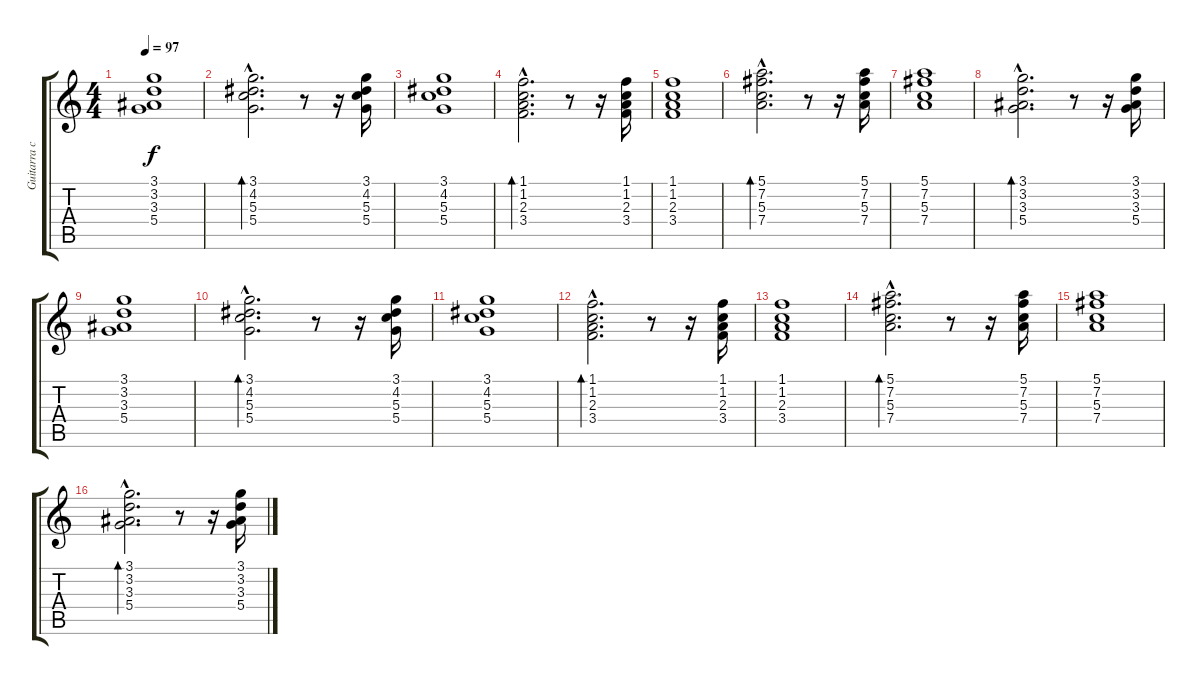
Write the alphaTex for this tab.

\track ("Guitarra con distor" "Guitarra c") {instrument electricguitarmuted}
\staff {score tabs}
\tuning (E4 B3 G3 D3 A2 E2) {hide}
\ts (4 4)
\tempo 97
\clef g2
\ks c
(3.1 3.2 3.3 5.4).1{dy f} |
(3.1{hac} 4.2{hac} 5.3{hac} 5.4{hac}).2{d bd 480} r.8 r.16 (3.1 4.2 5.3 5.4).16 |
(3.1 4.2 5.3 5.4).1 |
(1.1{hac} 1.2{hac} 2.3{hac} 3.4{hac}).2{d bd 480} r.8 r.16 (1.1 1.2 2.3 3.4).16 |
(1.1 1.2 2.3 3.4).1 |
(5.1{hac} 7.2{hac} 5.3{hac} 7.4{hac}).2{d bd 480} r.8 r.16 (5.1 7.2 5.3 7.4).16 |
(5.1 7.2 5.3 7.4).1 |
(3.1{hac} 3.2{hac} 3.3{hac} 5.4{hac}).2{d bd 480} r.8 r.16 (3.1 3.2 3.3 5.4).16 |
(3.1 3.2 3.3 5.4).1 |
(3.1{hac} 4.2{hac} 5.3{hac} 5.4{hac}).2{d bd 480} r.8 r.16 (3.1 4.2 5.3 5.4).16 |
(3.1 4.2 5.3 5.4).1 |
(1.1{hac} 1.2{hac} 2.3{hac} 3.4{hac}).2{d bd 480} r.8 r.16 (1.1 1.2 2.3 3.4).16 |
(1.1 1.2 2.3 3.4).1 |
(5.1{hac} 7.2{hac} 5.3{hac} 7.4{hac}).2{d bd 480} r.8 r.16 (5.1 7.2 5.3 7.4).16 |
(5.1 7.2 5.3 7.4).1 |
(3.1{hac} 3.2{hac} 3.3{hac} 5.4{hac}).2{d bd 480} r.8 r.16 (3.1 3.2 3.3 5.4).16
